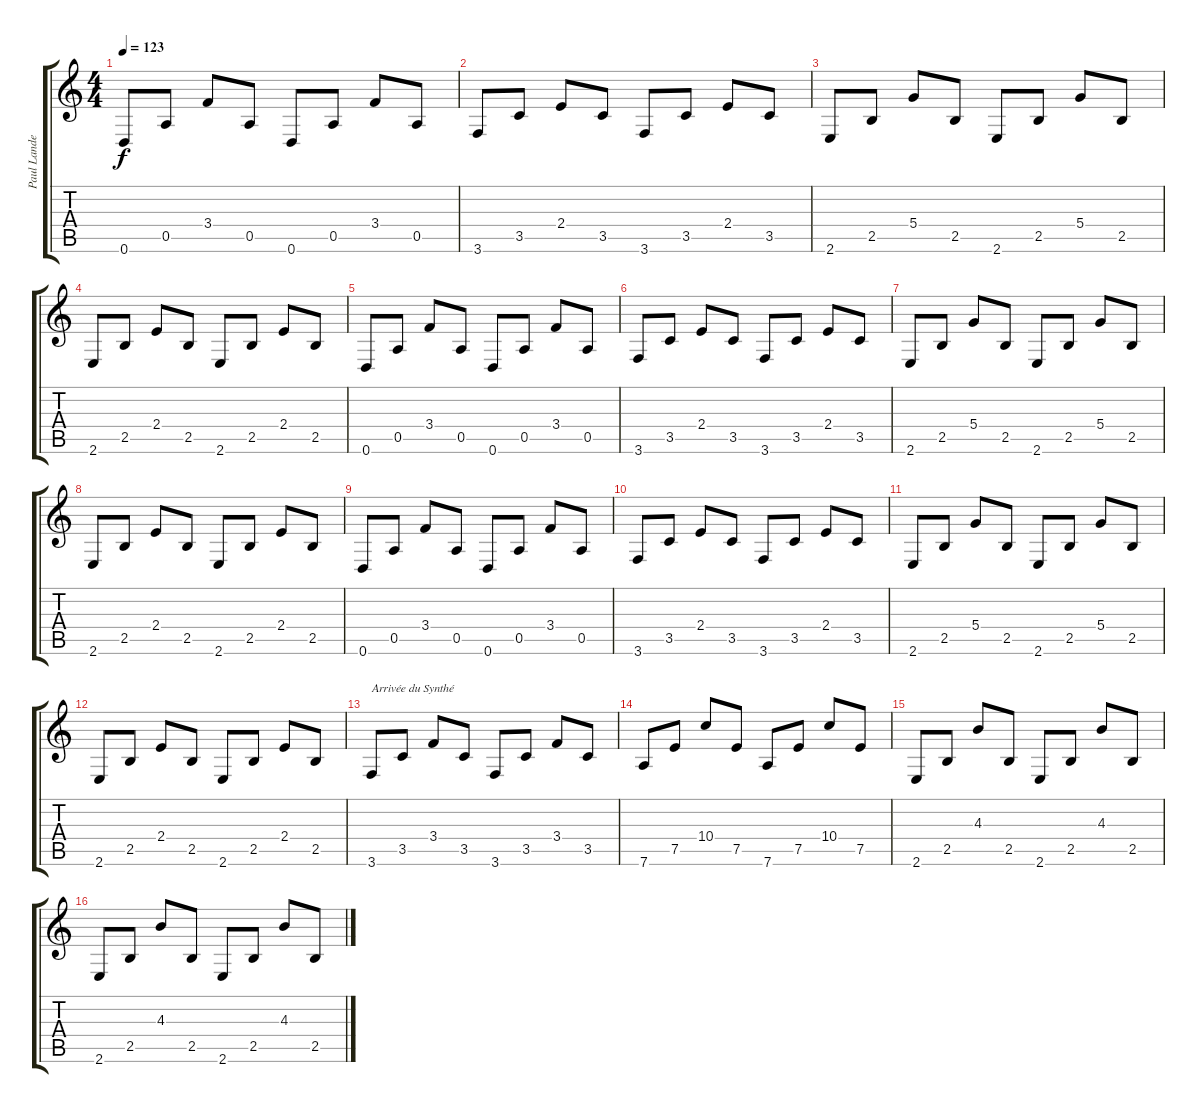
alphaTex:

\track ("Paul Landers" "Paul Lande") {instrument electricguitarjazz}
\staff {score tabs}
\tuning (E4 B3 G3 D3 A2 D2) {hide}
\ts (4 4)
\tempo 123
\clef g2
\ks c
0.6.8{dy f} 0.5.8 3.4.8 0.5.8 0.6.8 0.5.8 3.4.8 0.5.8 |
3.6.8 3.5.8 2.4.8 3.5.8 3.6.8 3.5.8 2.4.8 3.5.8 |
2.6.8 2.5.8 5.4.8 2.5.8 2.6.8 2.5.8 5.4.8 2.5.8 |
2.6.8 2.5.8 2.4.8 2.5.8 2.6.8 2.5.8 2.4.8 2.5.8 |
0.6.8 0.5.8 3.4.8 0.5.8 0.6.8 0.5.8 3.4.8 0.5.8 |
3.6.8 3.5.8 2.4.8 3.5.8 3.6.8 3.5.8 2.4.8 3.5.8 |
2.6.8 2.5.8 5.4.8 2.5.8 2.6.8 2.5.8 5.4.8 2.5.8 |
2.6.8 2.5.8 2.4.8 2.5.8 2.6.8 2.5.8 2.4.8 2.5.8 |
0.6.8 0.5.8 3.4.8 0.5.8 0.6.8 0.5.8 3.4.8 0.5.8 |
3.6.8 3.5.8 2.4.8 3.5.8 3.6.8 3.5.8 2.4.8 3.5.8 |
2.6.8 2.5.8 5.4.8 2.5.8 2.6.8 2.5.8 5.4.8 2.5.8 |
2.6.8 2.5.8 2.4.8 2.5.8 2.6.8 2.5.8 2.4.8 2.5.8 |
3.6.8{txt "Arrivée du Synthé"} 3.5.8 3.4.8 3.5.8 3.6.8 3.5.8 3.4.8 3.5.8 |
7.6.8 7.5.8 10.4.8 7.5.8 7.6.8 7.5.8 10.4.8 7.5.8 |
2.6.8 2.5.8 4.3.8 2.5.8 2.6.8 2.5.8 4.3.8 2.5.8 |
2.6.8 2.5.8 4.3.8 2.5.8 2.6.8 2.5.8 4.3.8 2.5.8
